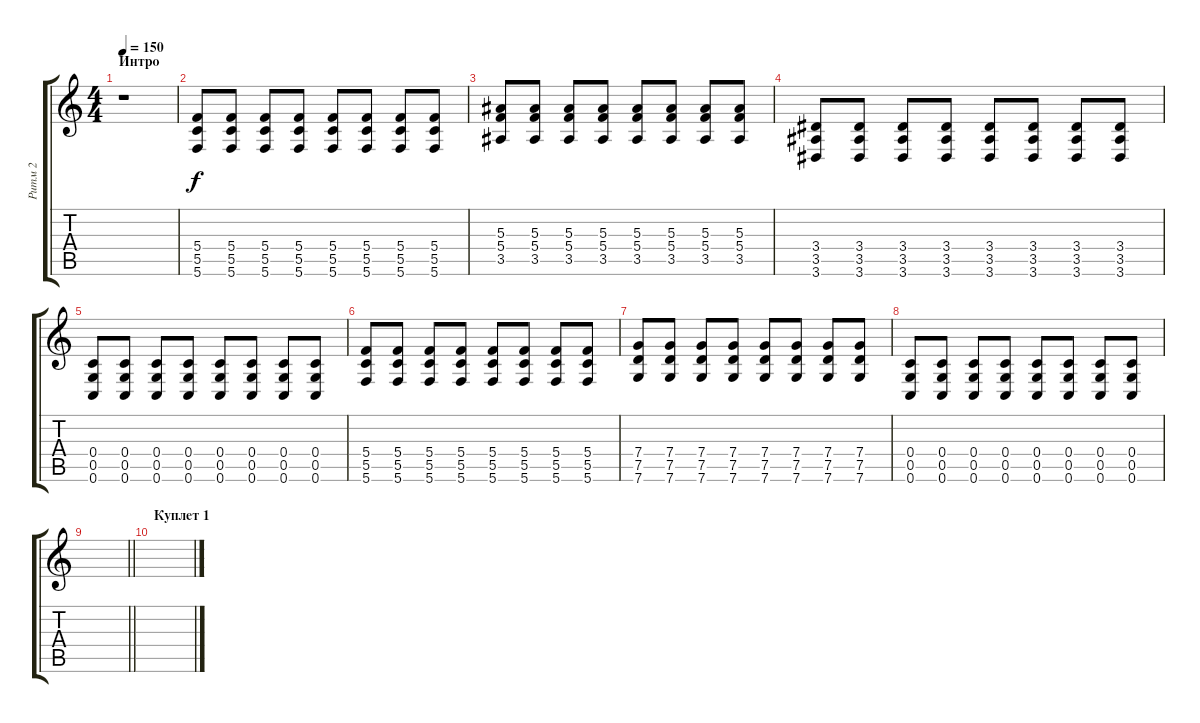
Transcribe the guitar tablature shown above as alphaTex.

\track ("Ритм 2" "Ритм 2") {instrument distortionguitar}
\staff {score tabs}
\tuning (D4 A3 F3 C3 G2 C2) {hide}
\ts (4 4)
\section ("" "Интро")
\tempo 150
\clef g2
\ks c
r.1{dy f instrument distortionguitar} |
(5.4 5.5 5.6).8 (5.4 5.5 5.6).8 (5.4 5.5 5.6).8 (5.4 5.5 5.6).8 (5.4 5.5 5.6).8 (5.4 5.5 5.6).8 (5.4 5.5 5.6).8 (5.4 5.5 5.6).8 |
(5.3 5.4 3.5).8 (5.3 5.4 3.5).8 (5.3 5.4 3.5).8 (5.3 5.4 3.5).8 (5.3 5.4 3.5).8 (5.3 5.4 3.5).8 (5.3 5.4 3.5).8 (5.3 5.4 3.5).8 |
(3.4 3.5 3.6).8 (3.4 3.5 3.6).8 (3.4 3.5 3.6).8 (3.4 3.5 3.6).8 (3.4 3.5 3.6).8 (3.4 3.5 3.6).8 (3.4 3.5 3.6).8 (3.4 3.5 3.6).8 |
(0.4 0.5 0.6).8 (0.4 0.5 0.6).8 (0.4 0.5 0.6).8 (0.4 0.5 0.6).8 (0.4 0.5 0.6).8 (0.4 0.5 0.6).8 (0.4 0.5 0.6).8 (0.4 0.5 0.6).8 |
(5.4 5.5 5.6).8 (5.4 5.5 5.6).8 (5.4 5.5 5.6).8 (5.4 5.5 5.6).8 (5.4 5.5 5.6).8 (5.4 5.5 5.6).8 (5.4 5.5 5.6).8 (5.4 5.5 5.6).8 |
(7.4 7.5 7.6).8 (7.4 7.5 7.6).8 (7.4 7.5 7.6).8 (7.4 7.5 7.6).8 (7.4 7.5 7.6).8 (7.4 7.5 7.6).8 (7.4 7.5 7.6).8 (7.4 7.5 7.6).8 |
(0.4 0.5 0.6).8 (0.4 0.5 0.6).8 (0.4 0.5 0.6).8 (0.4 0.5 0.6).8 (0.4 0.5 0.6).8 (0.4 0.5 0.6).8 (0.4 0.5 0.6).8 (0.4 0.5 0.6).8 |
\barLineRight lightlight
|
\section ("" "Куплет 1")
